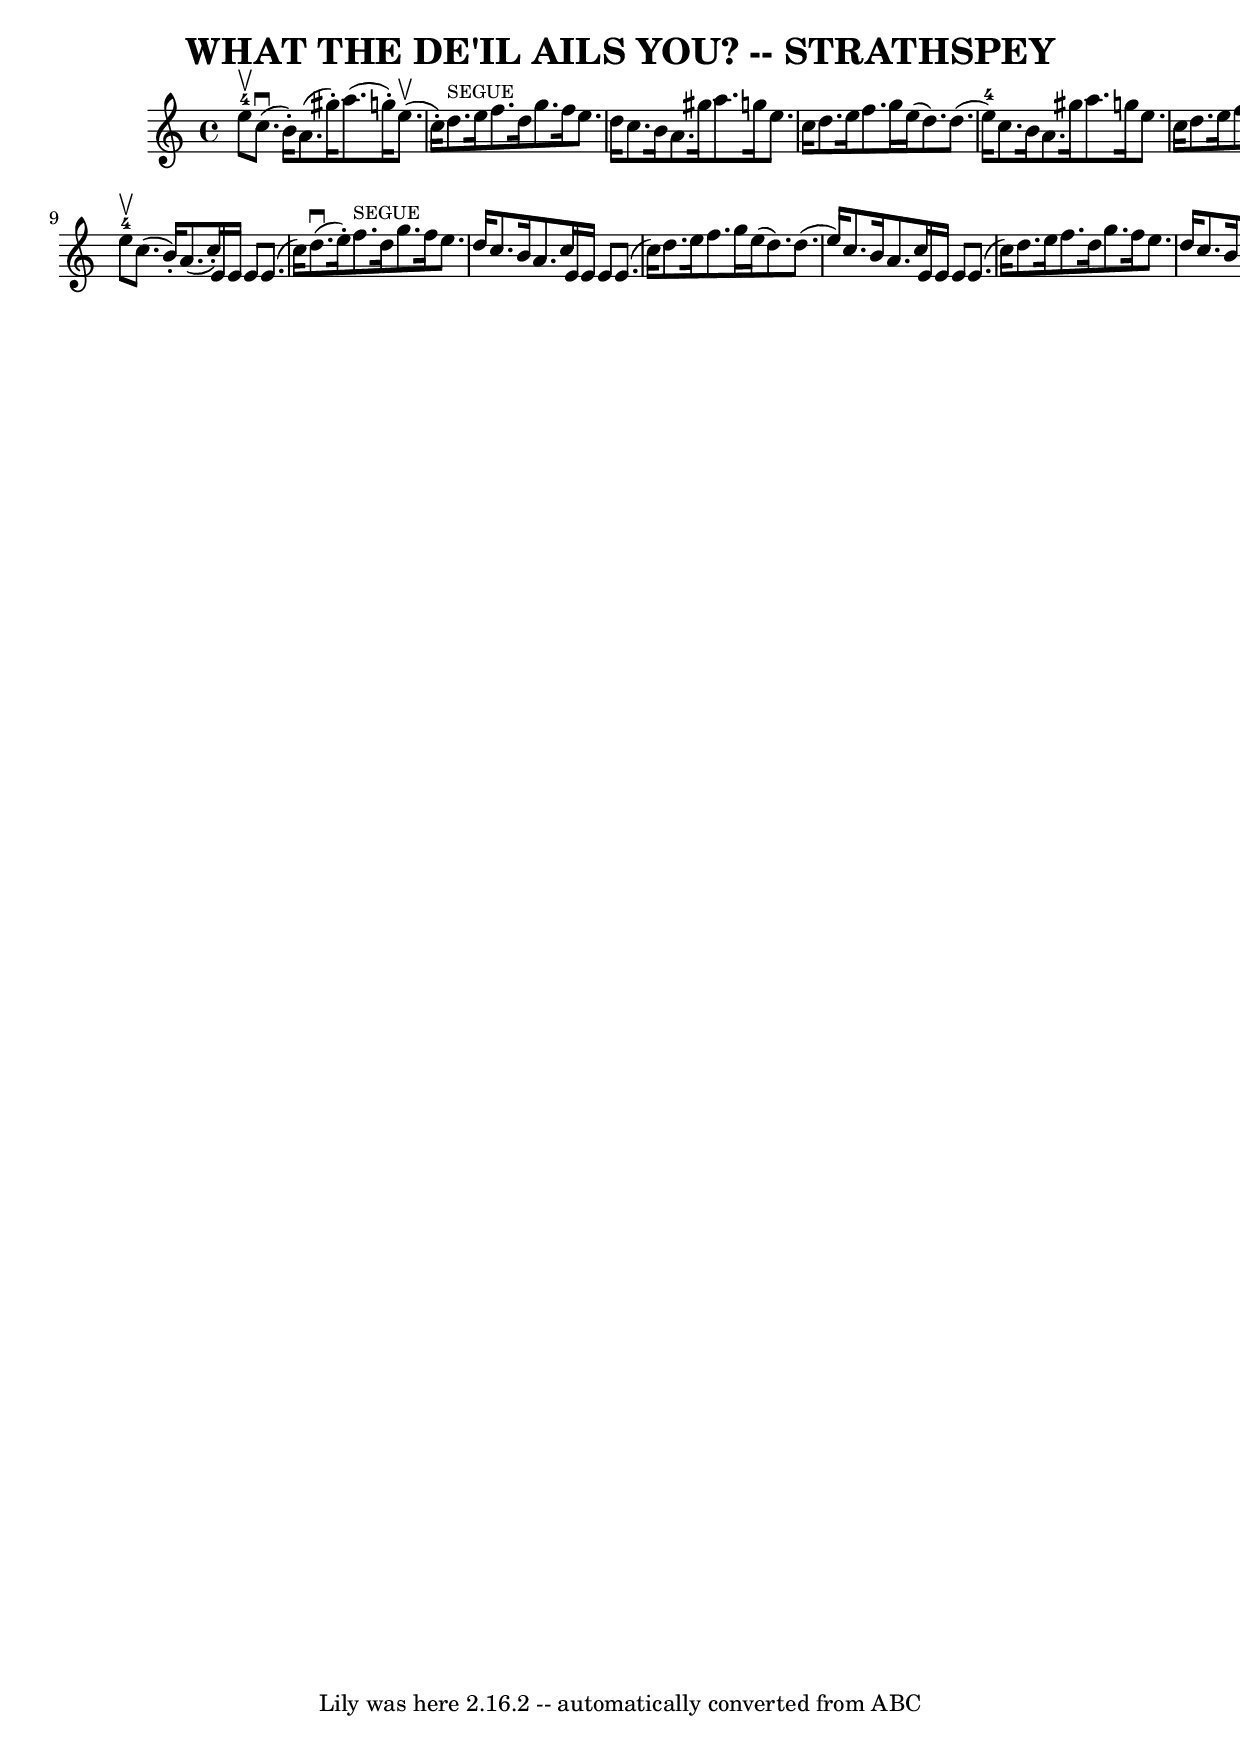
\version "2.16.2"
\include "Mammoth.ily"
\header {
  %% book = "Ryan's Mammoth Collection of Fiddle Tunes"
  composer = ""
  crossRefNumber = "1"
  footnotes = ""
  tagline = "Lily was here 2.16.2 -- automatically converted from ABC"
  title = "WHAT THE DE'IL AILS YOU? -- STRATHSPEY"

}
voicedefault =  {


  \override Staff.TimeSignature #'style = #'C
  \time 4/4 
  \key a \minor
  e''8-4^\upbow   |
  c''8. (^\downbow 
  b'16-.) a'8. (gis''16-.) a''8. (g''!16-.) e''8. 
  (^\upbow c''16-.)   |
  d''8.^\segue e''16 f''8. d''16  
  g''8. f''16 e''8. d''16    |
  c''8. b'16 a'8.    
  gis''16 a''8. g''!16 e''8. c''16    |
  d''8. e''16    
  f''8. g''16 e''16 (d''8.) d''8. (e''16-4)   |
  
  c''8. b'16 a'8. gis''16 a''8. g''!16 e''8. c''16    
  |
  d''8. e''16 f''8. d''16 g''8. f''16 e''8. d''16 
  |
  c''8. b'16 a'8. gis''16 a''8. g''!16 e''8.    
  c''16    |
  d''8. e''16 f''8. g''16 e''16 (c''8.)   
  c''8    \bar "|." e''8-4^\upbow   |
  c''8. (b'16-.)   
  a'8. (c''16-.) e'16 e'16 e'8 e'8. (c''16)   |
  
  d''8. (^\downbow e''16-.) f''8.^\segue d''16 g''8. f''16    
  e''8. d''16    |
  c''8. b'16 a'8. c''16 e'16 e'16   
  e'8 e'8. (c''16)   |
  d''8. e''16 f''8. g''16    
  e''16 (d''8.) d''8. (e''16)   |
  c''8. b'16 a'8.  
  c''16 e'16 e'16 e'8 e'8. (c''16)   |
  d''8.    
  e''16 f''8. d''16 g''8. f''16 e''8. d''16    |
  
  c''8. b'16 a'8. c''16 e'16 e'16 e'8 e'8. (c''16)   
  |
  d''8. e''16 f''8. g''16 e''16 (c''8.) c''8    
  \bar "|."   

}

\score{
  <<

    \context Staff="default"
    {
      \voicedefault 
      
    }

  >>
  \layout {
    
  }
  \midi {
  }

}
